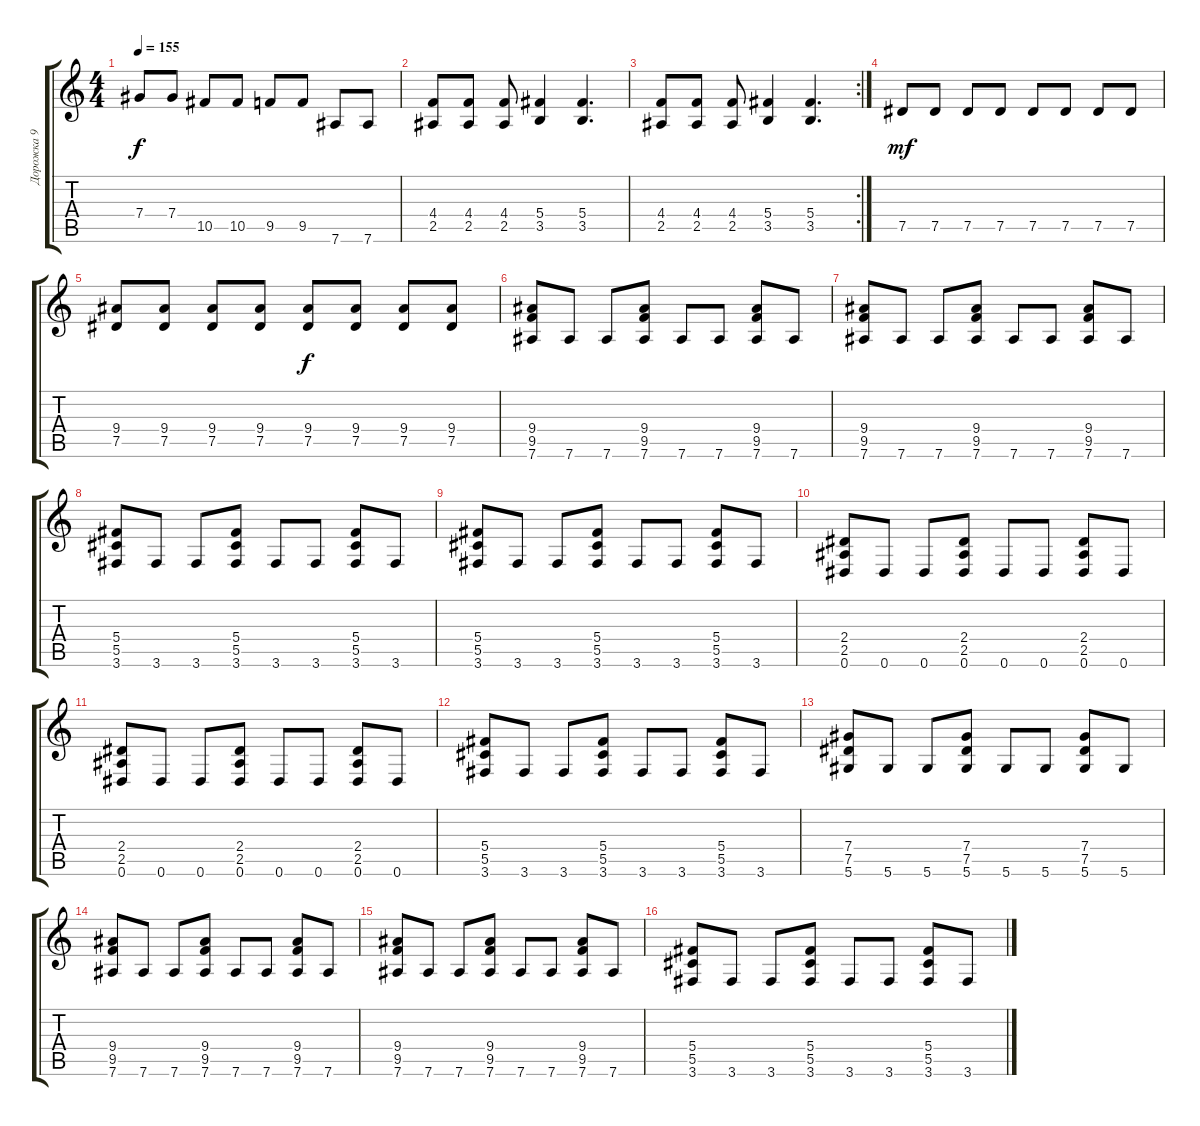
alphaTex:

\track ("Дорожка 9" "Дорожка 9") {instrument distortionguitar}
\staff {score tabs}
\tuning (Eb4 Bb3 Gb3 Db3 Ab2 Eb2) {hide}
\ts (4 4)
\tempo 155
\clef g2
\ks c
7.4.8{dy f} 7.4.8 10.5.8 10.5.8 9.5.8 9.5.8 7.6.8 7.6.8 |
(4.4 2.5).8 (4.4 2.5).8 (4.4 2.5).8 (5.4 3.5).4 (5.4 3.5).4{d} |
\rc 2
(4.4 2.5).8 (4.4 2.5).8 (4.4 2.5).8 (5.4 3.5).4 (5.4 3.5).4{d} |
7.5.8{dy mf} 7.5.8 7.5.8 7.5.8 7.5.8 7.5.8 7.5.8 7.5.8 |
(9.4 7.5).8 (9.4 7.5).8 (9.4 7.5).8 (9.4 7.5).8 (9.4 7.5).8{dy f} (9.4 7.5).8 (9.4 7.5).8 (9.4 7.5).8 |
(9.4 9.5 7.6).8 7.6.8 7.6.8 (9.4 9.5 7.6).8 7.6.8 7.6.8 (9.4 9.5 7.6).8 7.6.8 |
(9.4 9.5 7.6).8 7.6.8 7.6.8 (9.4 9.5 7.6).8 7.6.8 7.6.8 (9.4 9.5 7.6).8 7.6.8 |
(5.4 5.5 3.6).8 3.6.8 3.6.8 (5.4 5.5 3.6).8 3.6.8 3.6.8 (5.4 5.5 3.6).8 3.6.8 |
(5.4 5.5 3.6).8 3.6.8 3.6.8 (5.4 5.5 3.6).8 3.6.8 3.6.8 (5.4 5.5 3.6).8 3.6.8 |
(2.4 2.5 0.6).8 0.6.8 0.6.8 (2.4 2.5 0.6).8 0.6.8 0.6.8 (2.4 2.5 0.6).8 0.6.8 |
(2.4 2.5 0.6).8 0.6.8 0.6.8 (2.4 2.5 0.6).8 0.6.8 0.6.8 (2.4 2.5 0.6).8 0.6.8 |
(5.4 5.5 3.6).8 3.6.8 3.6.8 (5.4 5.5 3.6).8 3.6.8 3.6.8 (5.4 5.5 3.6).8 3.6.8 |
(7.4 7.5 5.6).8 5.6.8 5.6.8 (7.4 7.5 5.6).8 5.6.8 5.6.8 (7.4 7.5 5.6).8 5.6.8 |
(9.4 9.5 7.6).8 7.6.8 7.6.8 (9.4 9.5 7.6).8 7.6.8 7.6.8 (9.4 9.5 7.6).8 7.6.8 |
(9.4 9.5 7.6).8 7.6.8 7.6.8 (9.4 9.5 7.6).8 7.6.8 7.6.8 (9.4 9.5 7.6).8 7.6.8 |
(5.4 5.5 3.6).8 3.6.8 3.6.8 (5.4 5.5 3.6).8 3.6.8 3.6.8 (5.4 5.5 3.6).8 3.6.8
